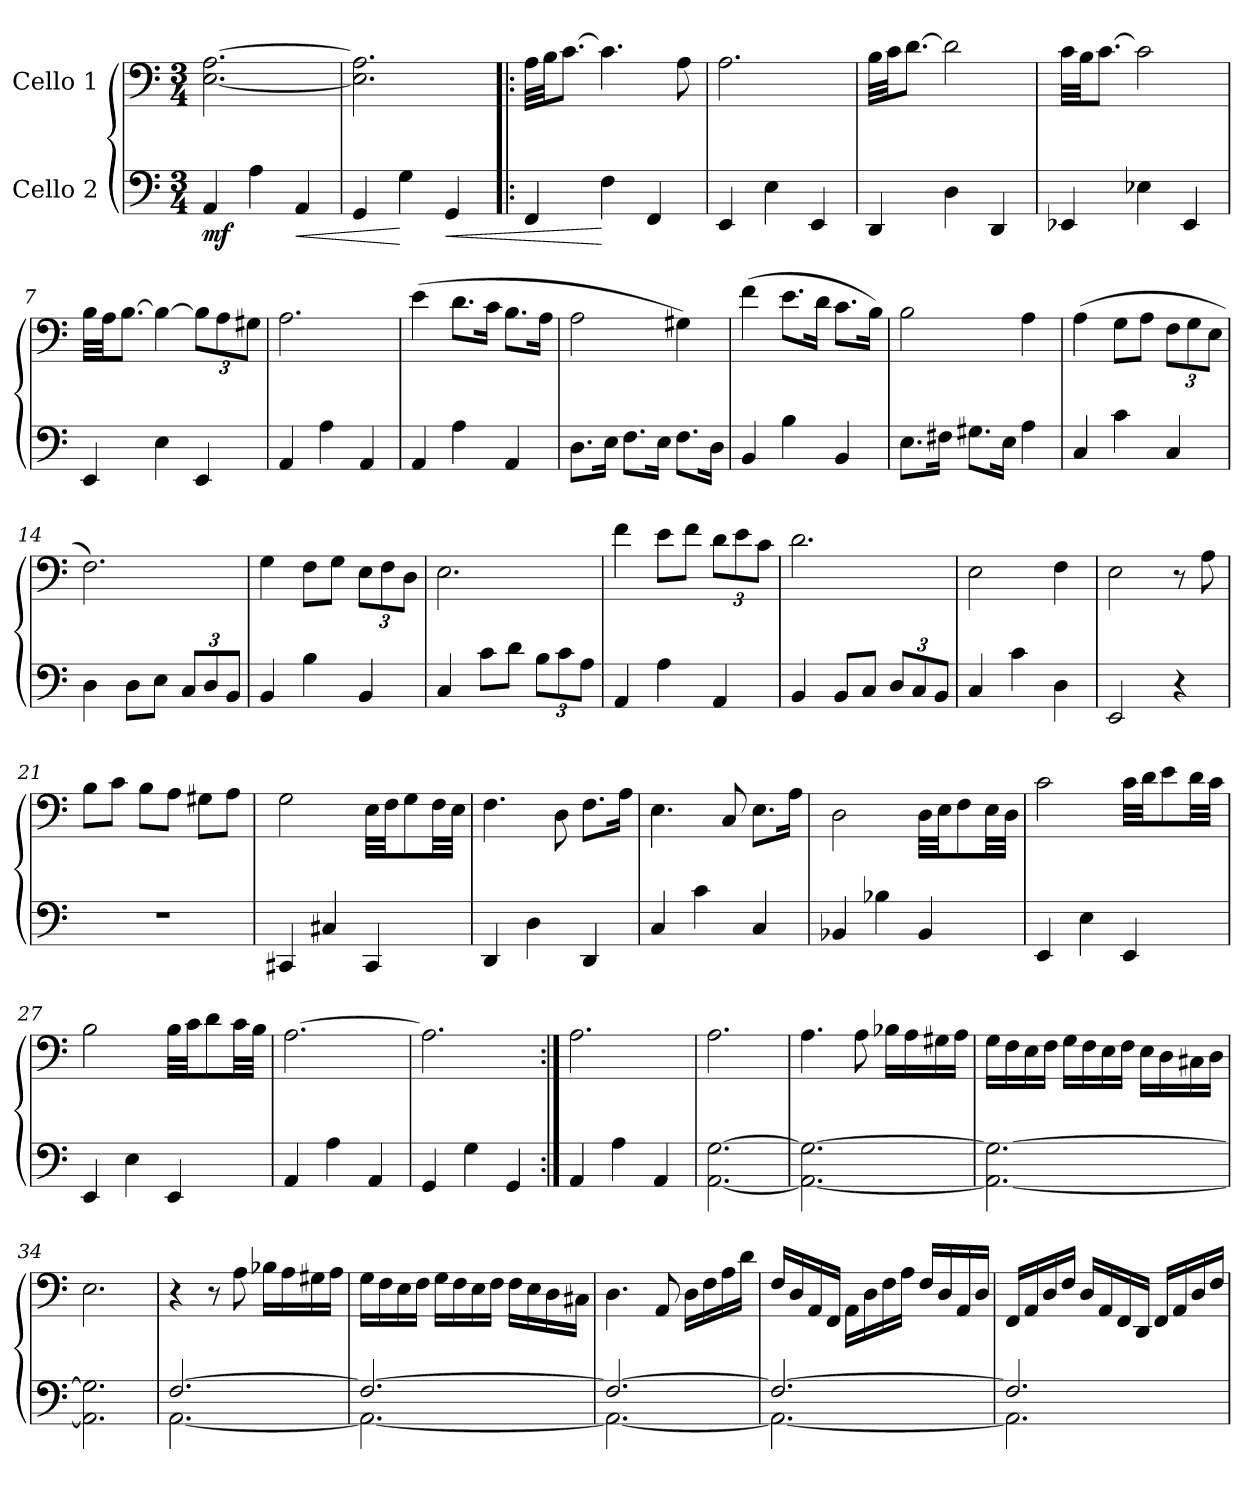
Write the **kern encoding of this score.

**kern	**dynam	**kern	**dynam
*part2	*part2	*part1	*part1
*staff2	*staff2	*staff1	*staff1
*I"Cello 2	*	*I"Cello 1	*
*clefF4	*	*clefF4	*
*k[]	*	*k[]	*
*M3/4	*	*M3/4	*
*MM60	*	*MM60	*
=1	=1	=1	=1
!	!LO:DY:b	!	!LO:DY:b
!	!	!	!LO:DY:n=1:b
4AA/	mf	[2.E\ [2.A\	mf mf
4A\	.	.	.
!	!LO:HP:b	!	!
4AA/	<	.	.
=2	=2	=2	=2
4GG/	.	2.E\] 2.A\]	.
4G\	[	.	.
!	!LO:HP:b	!	!
4GG/	<	.	.
=3!|:	=3!|:	=3!|:	=3!|:
4FF/	.	32A\LLL	.
.	.	32B\JJ	.
.	.	[8.c\J	.
4F\	[	4.c\]	.
4FF/	.	.	.
.	.	8A\	.
=4	=4	=4	=4
4EE/	.	2.A\	.
4E\	.	.	.
4EE/	.	.	.
=5	=5	=5	=5
4DD/	.	32B\LLL	.
.	.	32c\JJ	.
.	.	[8.d\J	.
4D\	.	2d\]	.
4DD/	.	.	.
=6	=6	=6	=6
4EE-X/	.	32c\LLL	.
.	.	32B\JJ	.
.	.	[8.c\J	.
4E-X\	.	2c\]	.
4EE-/	.	.	.
=7	=7	=7	=7
4EE/	.	32B\LLL	.
.	.	32A\JJ	.
.	.	[8.B\J	.
4E\	.	4B\_	.
*	*	*Xbrackettup	*
4EE/	.	12B\L]	.
.	.	12A\	.
.	.	12G#X\J	.
=8	=8	=8	=8
4AA/	.	2.A\	.
4A\	.	.	.
4AA/	.	.	.
!!LO:LB:g=z
=9	=9	=9	=9
4AA/	.	(4e\	.
4A\	.	8.d\L	.
.	.	16c\Jk	.
4AA/	.	8.B\L	.
.	.	16A\Jk	.
=10	=10	=10	=10
8.D\L	.	2A\	.
16E\Jk	.	.	.
8.F\L	.	.	.
16E\Jk	.	.	.
8.F\L	.	4G#X\)	.
16D\Jk	.	.	.
=11	=11	=11	=11
4BB/	.	(4f\	.
4B\	.	8.e\L	.
.	.	16d\Jk	.
4BB/	.	8.c\L	.
.	.	16B\Jk)	.
=12	=12	=12	=12
8.E\L	.	2B\	.
16F#X\Jk	.	.	.
8.G#X\L	.	.	.
16E\Jk	.	.	.
4A\	.	4A\	.
=13	=13	=13	=13
4C/	.	(4A\	.
4c\	.	8G\L	.
.	.	8A\J	.
4C/	.	12F\L	.
.	.	12G\	.
.	.	12E\J	.
=14	=14	=14	=14
4D\	.	2.F\)	.
8D\L	.	.	.
8E\J	.	.	.
*Xbrackettup	*	*	*
12C/L	.	.	.
12D/	.	.	.
12BB/J	.	.	.
!!LO:LB:g=z
=15	=15	=15	=15
4BB/	.	4G\	.
4B\	.	8F\L	.
.	.	8G\J	.
4BB/	.	12E\L	.
.	.	12F\	.
.	.	12D\J	.
=16	=16	=16	=16
4C/	.	2.E\	.
8c\L	.	.	.
8d\J	.	.	.
12B\L	.	.	.
12c\	.	.	.
12A\J	.	.	.
=17	=17	=17	=17
4AA/	.	4f\	.
4A\	.	8e\L	.
.	.	8f\J	.
4AA/	.	12d\L	.
.	.	12e\	.
.	.	12c\J	.
=18	=18	=18	=18
4BB/	.	2.d\	.
8BB/L	.	.	.
8C/J	.	.	.
12D/L	.	.	.
12C/	.	.	.
12BB/J	.	.	.
=19	=19	=19	=19
4C/	.	2E\	.
4c\	.	.	.
4D\	.	4F\	.
=20	=20	=20	=20
2EE/	.	2E\	.
4r	.	8r	.
.	.	8A\	.
=21	=21	=21	=21
2.r	.	8B\L	.
.	.	8c\J	.
.	.	8B\L	.
.	.	8A\J	.
.	.	8G#X\L	.
.	.	8A\J	.
!!LO:LB:g=z
=22	=22	=22	=22
4CC#X/	.	2G\	.
4C#X/	.	.	.
4CC#/	.	32E\LLL	.
.	.	32F\JJ	.
.	.	8G\	.
.	.	32F\LL	.
.	.	32E\JJJ	.
=23	=23	=23	=23
4DD/	.	4.F\	.
4D\	.	.	.
.	.	8D\	.
4DD/	.	8.F\L	.
.	.	16A\Jk	.
=24	=24	=24	=24
4C/	.	4.E\	.
4c\	.	.	.
.	.	8C/	.
4C/	.	8.E\L	.
.	.	16A\Jk	.
=25	=25	=25	=25
4BB-X/	.	2D\	.
4B-X\	.	.	.
4BB-/	.	32D\LLL	.
.	.	32E\JJ	.
.	.	8F\	.
.	.	32E\LL	.
.	.	32D\JJJ	.
=26	=26	=26	=26
4EE/	.	2c\	.
4E\	.	.	.
4EE/	.	32c\LLL	.
.	.	32d\JJ	.
.	.	8e\	.
.	.	32d\LL	.
.	.	32c\JJJ	.
=27	=27	=27	=27
4EE/	.	2B\	.
4E\	.	.	.
4EE/	.	32B\LLL	.
.	.	32c\JJ	.
.	.	8d\	.
.	.	32c\LL	.
.	.	32B\JJJ	.
!!LO:LB:g=z
=28	=28	=28	=28
4AA/	.	[2.A\	.
4A\	.	.	.
4AA/	.	.	.
=29	=29	=29	=29
4GG/	.	2.A\]	.
4G\	.	.	.
4GG/	.	.	.
=30:|!	=30:|!	=30:|!	=30:|!
4AA/	.	2.A\	.
4A\	.	.	.
4AA/	.	.	.
=31	=31	=31	=31
[2.AA\ [2.G\	.	2.A\	.
=32	=32	=32	=32
2.AA\_ 2.G\_	.	4.A\	.
.	.	8A\	.
.	.	16B-X\LL	.
.	.	16A\	.
.	.	16G#X\	.
.	.	16A\JJ	.
=33	=33	=33	=33
2.AA\_ 2.G\_	.	16G\LL	.
.	.	16F\	.
.	.	16E\	.
.	.	16F\JJ	.
.	.	16G\LL	.
.	.	16F\	.
.	.	16E\	.
.	.	16F\JJ	.
.	.	16E\LL	.
.	.	16D\	.
.	.	16C#X\	.
.	.	16D\JJ	.
=34	=34	=34	=34
2.AA\] 2.G\]	.	2.E\	.
=35	=35	=35	=35
*^	*	*	*
[2.F/	[2.AA\	.	4r	.
.	.	.	8r	.
.	.	.	8A\	.
.	.	.	16B-X\LL	.
.	.	.	16A\	.
.	.	.	16G#X\	.
.	.	.	16A\JJ	.
!!LO:LB:g=z
=36	=36	=36	=36	=36
2.F/_	2.AA\_	.	16G\LL	.
.	.	.	16F\	.
.	.	.	16E\	.
.	.	.	16F\JJ	.
.	.	.	16G\LL	.
.	.	.	16F\	.
.	.	.	16E\	.
.	.	.	16F\JJ	.
.	.	.	16F\LL	.
.	.	.	16E\	.
.	.	.	16D\	.
.	.	.	16C#X\JJ	.
=37	=37	=37	=37	=37
2.F/_	2.AA\_	.	4.D\	.
.	.	.	8AA/	.
.	.	.	16D\LL	.
.	.	.	16F\	.
.	.	.	16A\	.
.	.	.	16d\JJ	.
=38	=38	=38	=38	=38
2.F/_	2.AA\_	.	16F/LL	.
.	.	.	16D/	.
.	.	.	16AA/	.
.	.	.	16FF/JJ	.
.	.	.	16AA\LL	.
.	.	.	16D\	.
.	.	.	16F\	.
.	.	.	16A\JJ	.
.	.	.	16F/LL	.
.	.	.	16D/	.
.	.	.	16AA/	.
.	.	.	16D/JJ	.
=39	=39	=39	=39	=39
2.F/]	2.AA\]	.	16FF/LL	.
.	.	.	16AA/	.
.	.	.	16D/	.
.	.	.	16F/JJ	.
.	.	.	16D/LL	.
.	.	.	16AA/	.
.	.	.	16FF/	.
.	.	.	16DD/JJ	.
.	.	.	16FF/LL	.
.	.	.	16AA/	.
.	.	.	16D/	.
.	.	.	16F/JJ	.
*v	*v	*	*	*
=	=	=	=
*-	*-	*-	*-
